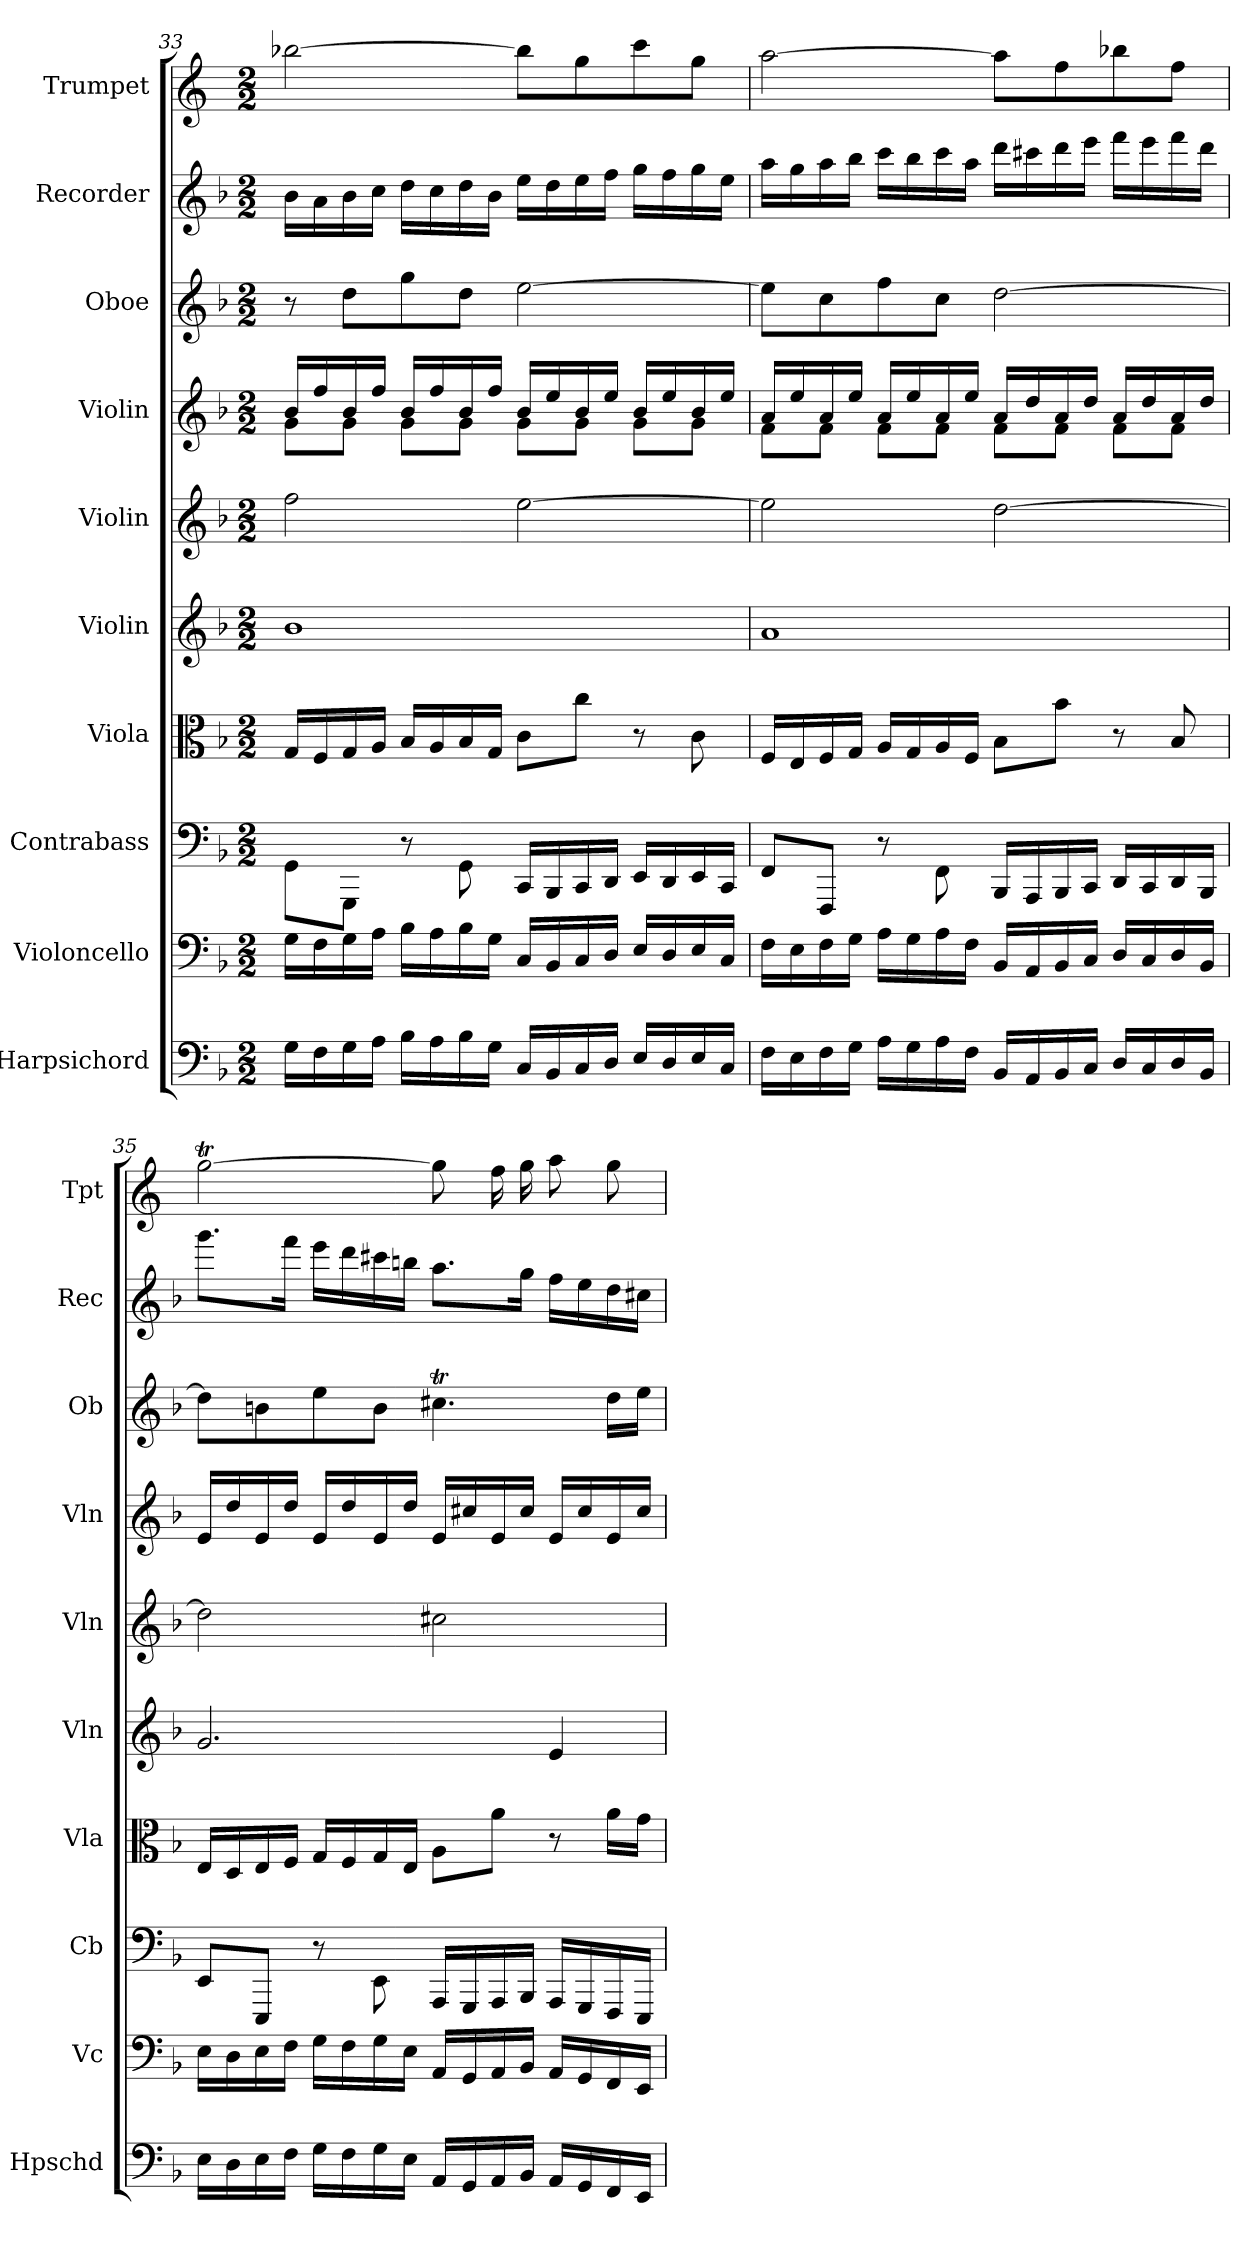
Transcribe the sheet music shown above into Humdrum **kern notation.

**kern	**kern	**kern	**kern	**kern	**kern	**kern	**kern	**kern	**kern
*part10	*part9	*part8	*part7	*part6	*part5	*part4	*part3	*part2	*part1
*staff10	*staff9	*staff8	*staff7	*staff6	*staff5	*staff4	*staff3	*staff2	*staff1
*I"Harpsichord	*I"Violoncello	*I"Contrabass	*I"Viola	*I"Violin	*I"Violin	*I"Violin	*I"Oboe	*I"Recorder	*I"Trumpet
*I'Hpschd	*I'Vc	*I'Cb	*I'Vla	*I'Vln	*I'Vln	*I'Vln	*I'Ob	*I'Rec	*I'Tpt
*clefF4	*clefF4	*clefF4	*clefC3	*clefG2	*clefG2	*clefG2	*clefG2	*clefG2	*clefG2
*	*	*ITrd7c12	*	*	*	*	*	*	*ITrd1c2
*k[b-]	*k[b-]	*k[b-]	*k[b-]	*k[b-]	*k[b-]	*k[b-]	*k[b-]	*k[b-]	*k[b-e-]
*F:	*F:	*F:	*F:	*F:	*F:	*F:	*F:	*F:	*B-:
*M2/2	*M2/2	*M2/2	*M2/2	*M2/2	*M2/2	*M2/2	*M2/2	*M2/2	*M2/2
=33	=33	=33	=33	=33	=33	=33	=33	=33	=33
*	*	*	*	*	*	*^	*	*	*
16G\LL	16G\LL	8GGG\L	16G/LL	1b-\	2ff\	8g\L	16b-/LL	8r	16b-\LL	[2aa-X\
16F\	16F\	.	16F/	.	.	.	16ff/	.	16a\	.
16G\	16G\	8GGGG\J	16G/	.	.	8g\J	16b-/	8dd\L	16b-\	.
16A\JJ	16A\JJ	.	16A/JJ	.	.	.	16ff/JJ	.	16cc\JJ	.
16B-\LL	16B-\LL	8r	16B-/LL	.	.	8g\L	16b-/LL	8gg\	16dd\LL	.
16A\	16A\	.	16A/	.	.	.	16ff/	.	16cc\	.
16B-\	16B-\	8GGG\	16B-/	.	.	8g\J	16b-/	8dd\J	16dd\	.
16G\JJ	16G\JJ	.	16G/JJ	.	.	.	16ff/JJ	.	16b-\JJ	.
16C/LL	16C/LL	16CCC/LL	8c\L	.	[2ee\	8g\L	16b-/LL	[2ee\	16ee\LL	8aa-\L]
16BB-/	16BB-/	16BBBB-/	.	.	.	.	16ee/	.	16dd\	.
16C/	16C/	16CCC/	8cc\J	.	.	8g\J	16b-/	.	16ee\	8ff\
16D/JJ	16D/JJ	16DDD/JJ	.	.	.	.	16ee/JJ	.	16ff\JJ	.
16E/LL	16E/LL	16EEE/LL	8r	.	.	8g\L	16b-/LL	.	16gg\LL	8bb-\
16D/	16D/	16DDD/	.	.	.	.	16ee/	.	16ff\	.
16E/	16E/	16EEE/	8c\	.	.	8g\J	16b-/	.	16gg\	8ff\J
16C/JJ	16C/JJ	16CCC/JJ	.	.	.	.	16ee/JJ	.	16ee\JJ	.
=34	=34	=34	=34	=34	=34	=34	=34	=34	=34	=34
16F\LL	16F\LL	8FFF/L	16F/LL	1a/	2ee\]	8f\L	16a/LL	8ee\L]	16aa\LL	[2gg\
16E\	16E\	.	16E/	.	.	.	16ee/	.	16gg\	.
16F\	16F\	8FFFF/J	16F/	.	.	8f\J	16a/	8cc\	16aa\	.
16G\JJ	16G\JJ	.	16G/JJ	.	.	.	16ee/JJ	.	16bb-\JJ	.
16A\LL	16A\LL	8r	16A/LL	.	.	8f\L	16a/LL	8ff\	16ccc\LL	.
16G\	16G\	.	16G/	.	.	.	16ee/	.	16bb-\	.
16A\	16A\	8FFF\	16A/	.	.	8f\J	16a/	8cc\J	16ccc\	.
16F\JJ	16F\JJ	.	16F/JJ	.	.	.	16ee/JJ	.	16aa\JJ	.
16BB-/LL	16BB-/LL	16BBBB-/LL	8B-\L	.	[2dd\	8f\L	16a/LL	[2dd\	16ddd\LL	8gg\L]
16AA/	16AA/	16AAAA/	.	.	.	.	16dd/	.	16ccc#X\	.
16BB-/	16BB-/	16BBBB-/	8b-\J	.	.	8f\J	16a/	.	16ddd\	8ee-\
16C/JJ	16C/JJ	16CCC/JJ	.	.	.	.	16dd/JJ	.	16eee\JJ	.
16D/LL	16D/LL	16DDD/LL	8r	.	.	8f\L	16a/LL	.	16fff\LL	8aa-X\
16C/	16C/	16CCC/	.	.	.	.	16dd/	.	16eee\	.
16D/	16D/	16DDD/	8B-/	.	.	8f\J	16a/	.	16fff\	8ee-\J
16BB-/JJ	16BB-/JJ	16BBBB-/JJ	.	.	.	.	16dd/JJ	.	16ddd\JJ	.
*	*	*	*	*	*	*v	*v	*	*	*
=35	=35	=35	=35	=35	=35	=35	=35	=35	=35
16E\LL	16E\LL	8EEE/L	16E/LL	2.g/	2dd\]	16e/LL	8dd\L]	8.ggg\L	[2ffT\
16D\	16D\	.	16D/	.	.	16dd/	.	.	.
16E\	16E\	8EEEE/J	16E/	.	.	16e/	8bn\	.	.
16F\JJ	16F\JJ	.	16F/JJ	.	.	16dd/JJ	.	16fff\Jk	.
16G\LL	16G\LL	8r	16G/LL	.	.	16e/LL	8ee\	16eee\LL	.
16F\	16F\	.	16F/	.	.	16dd/	.	16ddd\	.
16G\	16G\	8EEE\	16G/	.	.	16e/	8b\J	16ccc#X\	.
16E\JJ	16E\JJ	.	16E/JJ	.	.	16dd/JJ	.	16bbn\JJ	.
16AA/LL	16AA/LL	16AAAA/LL	8A\L	.	2cc#X\	16e/LL	4.cc#Xt\	8.aa\L	8ff\]
16GG/	16GG/	16GGGG/	.	.	.	16cc#X/	.	.	.
16AA/	16AA/	16AAAA/	8a\J	.	.	16e/	.	.	16ee-\
16BB-/JJ	16BB-/JJ	16BBBB-/JJ	.	.	.	16cc#/JJ	.	16gg\Jk	16ff\
16AA/LL	16AA/LL	16AAAA/LL	8r	4e/	.	16e/LL	.	16ff\LL	8gg\
16GG/	16GG/	16GGGG/	.	.	.	16cc#/	.	16ee\	.
16FF/	16FF/	16FFFF/	16a\LL	.	.	16e/	16dd\LL	16dd\	8ff\
16EE/JJ	16EE/JJ	16EEEE/JJ	16g\JJ	.	.	16cc#/JJ	16ee\JJ	16cc#X\JJ	.
=	=	=	=	=	=	=	=	=	=
*-	*-	*-	*-	*-	*-	*-	*-	*-	*-
